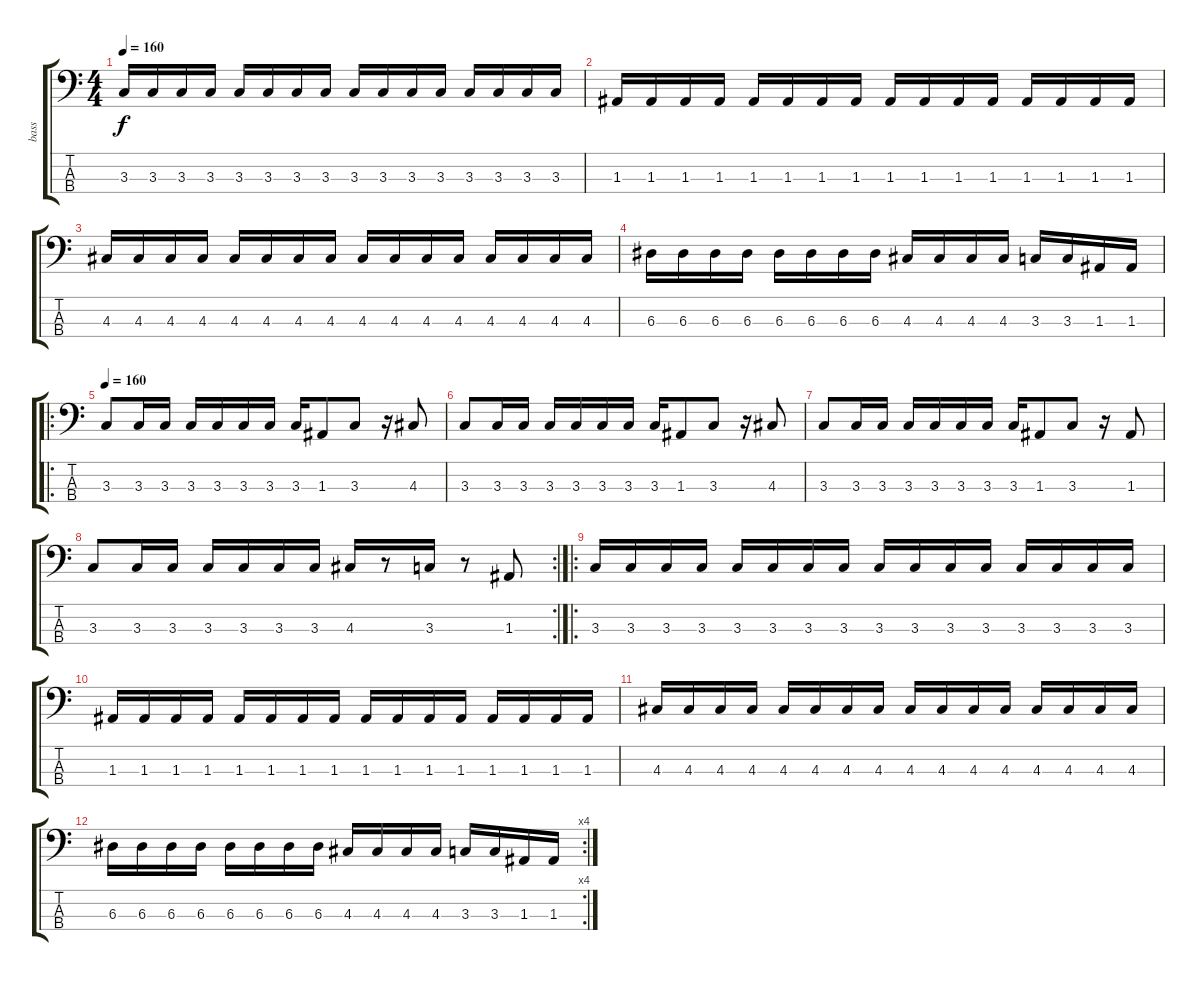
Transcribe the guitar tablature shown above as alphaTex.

\track ("bass" "bass") {instrument electricbassfinger}
\staff {score tabs}
\tuning (G2 D2 A1 E1) {hide}
\ts (4 4)
\tempo 160
\clef f4
\ks c
3.3.16{dy f} 3.3.16 3.3.16 3.3.16 3.3.16 3.3.16 3.3.16 3.3.16 3.3.16 3.3.16 3.3.16 3.3.16 3.3.16 3.3.16 3.3.16 3.3.16 |
1.3.16 1.3.16 1.3.16 1.3.16 1.3.16 1.3.16 1.3.16 1.3.16 1.3.16 1.3.16 1.3.16 1.3.16 1.3.16 1.3.16 1.3.16 1.3.16 |
4.3.16 4.3.16 4.3.16 4.3.16 4.3.16 4.3.16 4.3.16 4.3.16 4.3.16 4.3.16 4.3.16 4.3.16 4.3.16 4.3.16 4.3.16 4.3.16 |
6.3.16 6.3.16 6.3.16 6.3.16 6.3.16 6.3.16 6.3.16 6.3.16 4.3.16 4.3.16 4.3.16 4.3.16 3.3.16 3.3.16 1.3.16 1.3.16 |
\ro
\tempo 160
3.3.8 3.3.16 3.3.16 3.3.16 3.3.16 3.3.16 3.3.16 3.3.16 1.3.8 3.3.8 r.16 4.3.8 |
3.3.8 3.3.16 3.3.16 3.3.16 3.3.16 3.3.16 3.3.16 3.3.16 1.3.8 3.3.8 r.16 4.3.8 |
3.3.8 3.3.16 3.3.16 3.3.16 3.3.16 3.3.16 3.3.16 3.3.16 1.3.8 3.3.8 r.16 1.3.8 |
\rc 2
3.3.8 3.3.16 3.3.16 3.3.16 3.3.16 3.3.16 3.3.16 4.3.16 r.8 3.3.16 r.8 1.3.8 |
\ro
3.3.16 3.3.16 3.3.16 3.3.16 3.3.16 3.3.16 3.3.16 3.3.16 3.3.16 3.3.16 3.3.16 3.3.16 3.3.16 3.3.16 3.3.16 3.3.16 |
1.3.16 1.3.16 1.3.16 1.3.16 1.3.16 1.3.16 1.3.16 1.3.16 1.3.16 1.3.16 1.3.16 1.3.16 1.3.16 1.3.16 1.3.16 1.3.16 |
4.3.16 4.3.16 4.3.16 4.3.16 4.3.16 4.3.16 4.3.16 4.3.16 4.3.16 4.3.16 4.3.16 4.3.16 4.3.16 4.3.16 4.3.16 4.3.16 |
\rc 4
6.3.16 6.3.16 6.3.16 6.3.16 6.3.16 6.3.16 6.3.16 6.3.16 4.3.16 4.3.16 4.3.16 4.3.16 3.3.16 3.3.16 1.3.16 1.3.16
